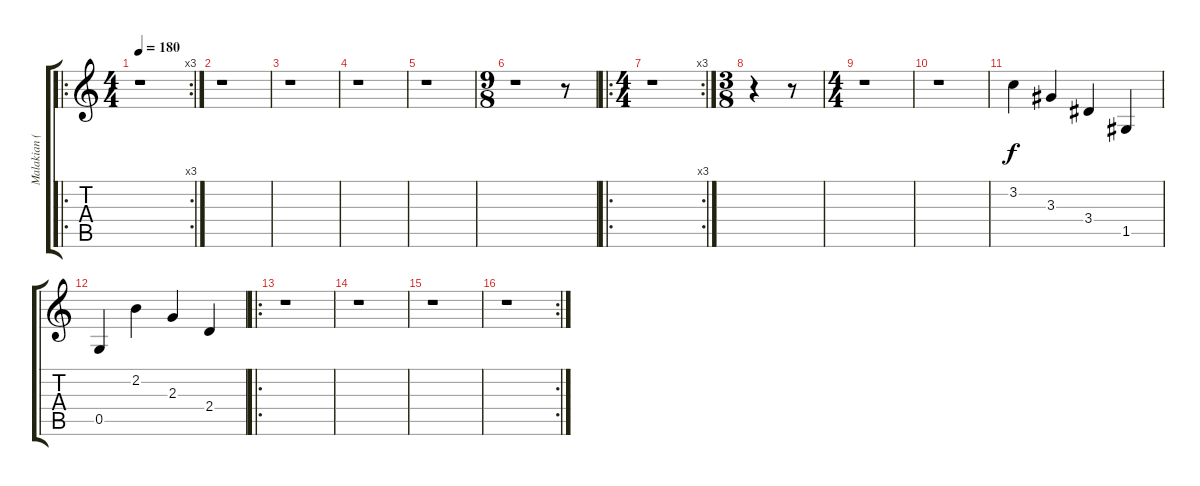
\track ("Malakian (Clean)" "Malakian (") {instrument electricguitarclean}
\staff {score tabs}
\tuning (D4 A3 F3 C3 G2 C2) {hide}
\ro
\rc 3
\ts (4 4)
\tempo 180
\clef g2
\ks c
r.1{dy f} |
r.1 |
r.1 |
r.1 |
r.1 |
\ts (9 8)
r.1 r.8 |
\ro
\rc 3
\ts (4 4)
r.1 |
\ts (3 8)
r.4 r.8 |
\ts (4 4)
r.1 |
r.1 |
3.2.4 3.3.4 3.4.4 1.5.4 |
0.5.4 2.2.4 2.3.4 2.4.4 |
\ro
r.1 |
r.1 |
r.1 |
\rc 2
r.1
